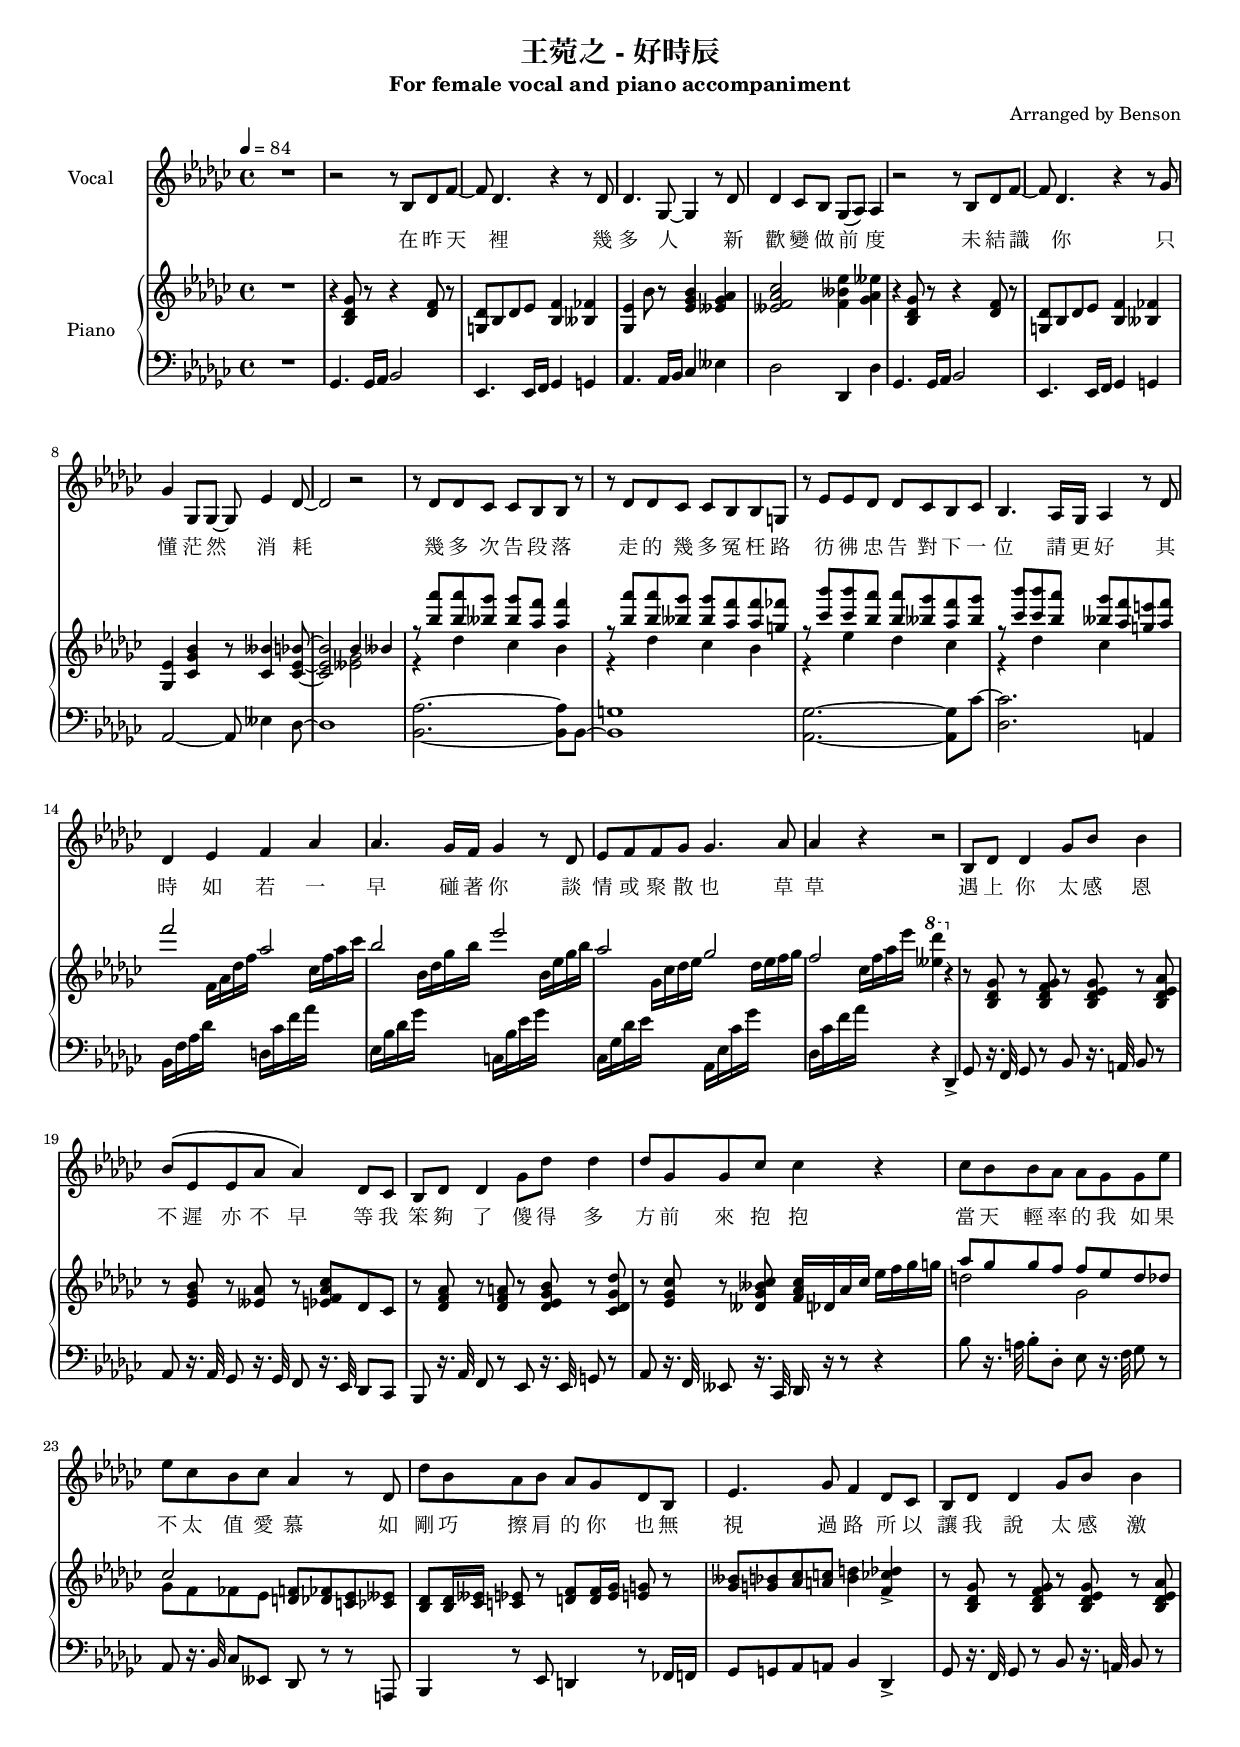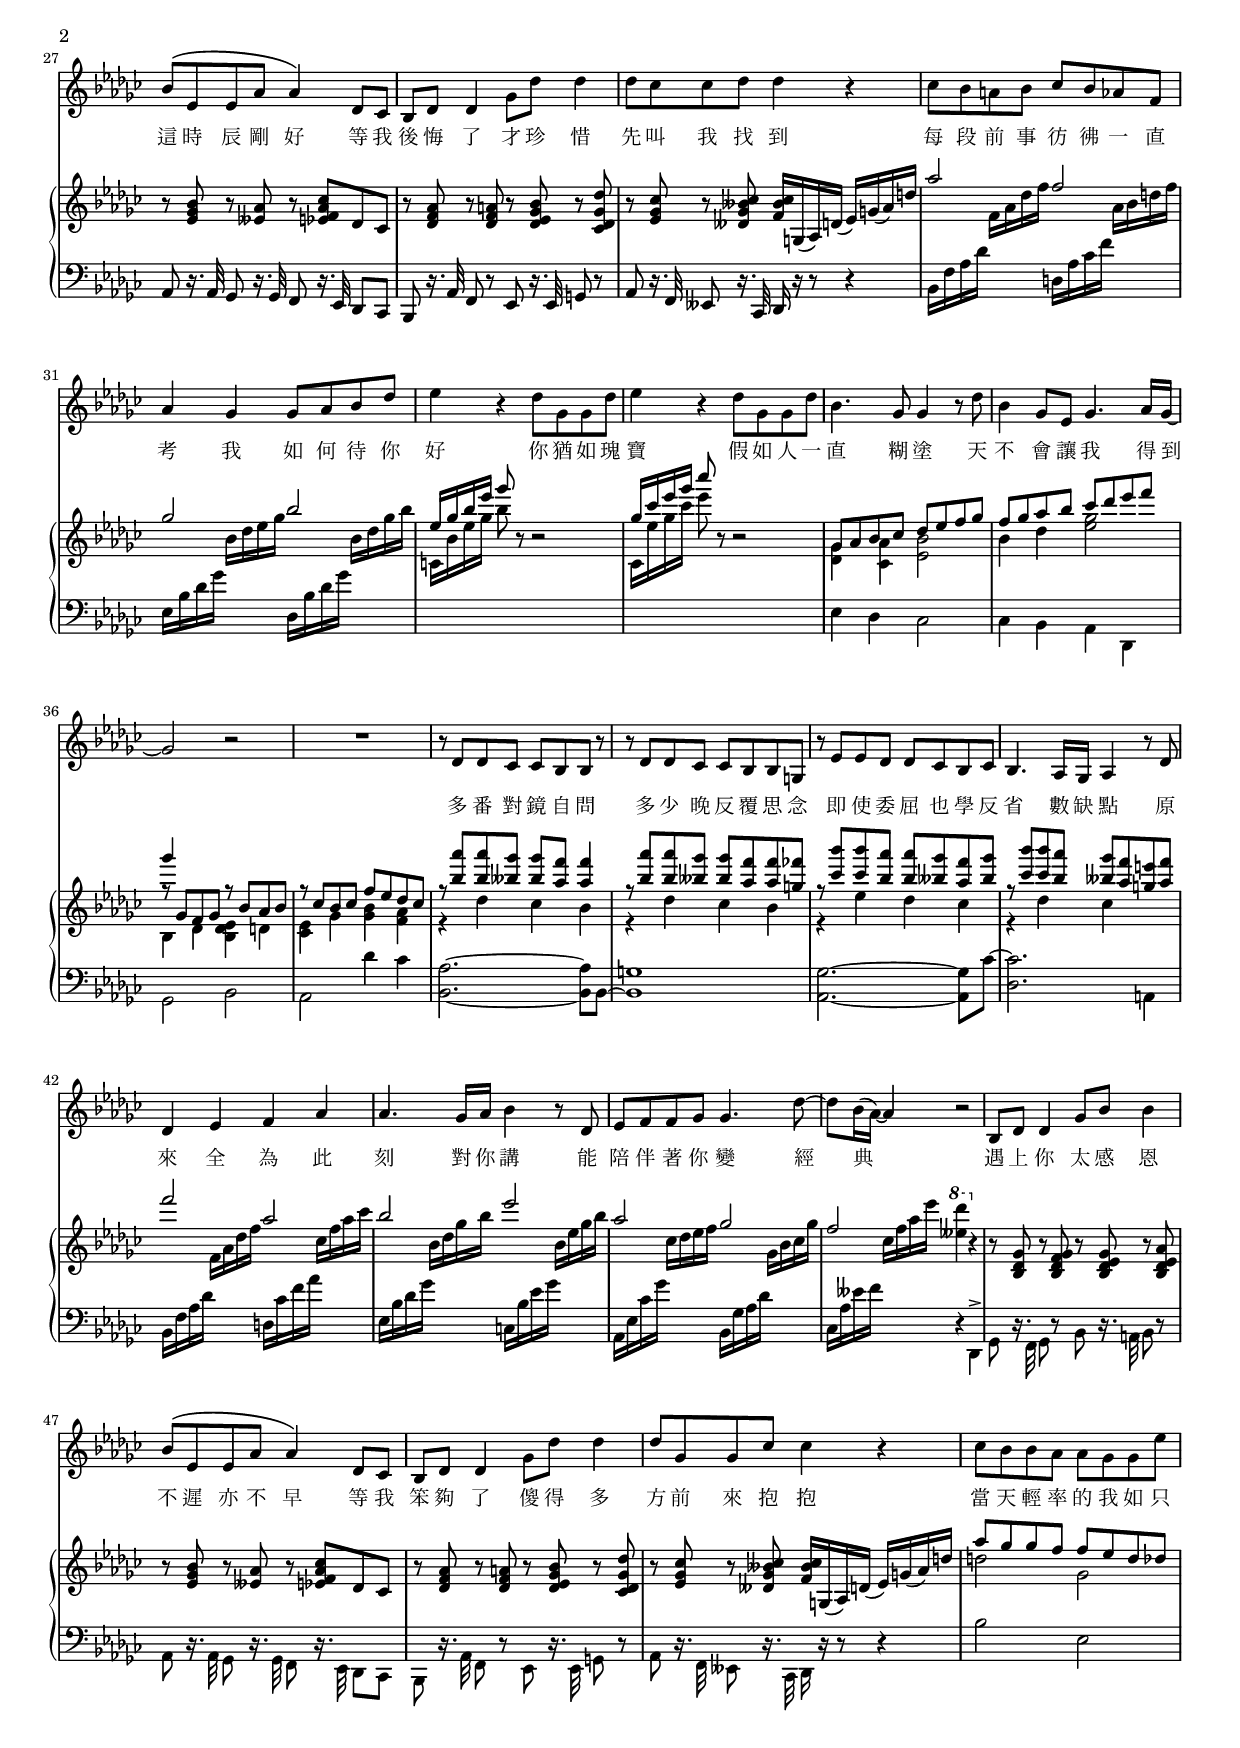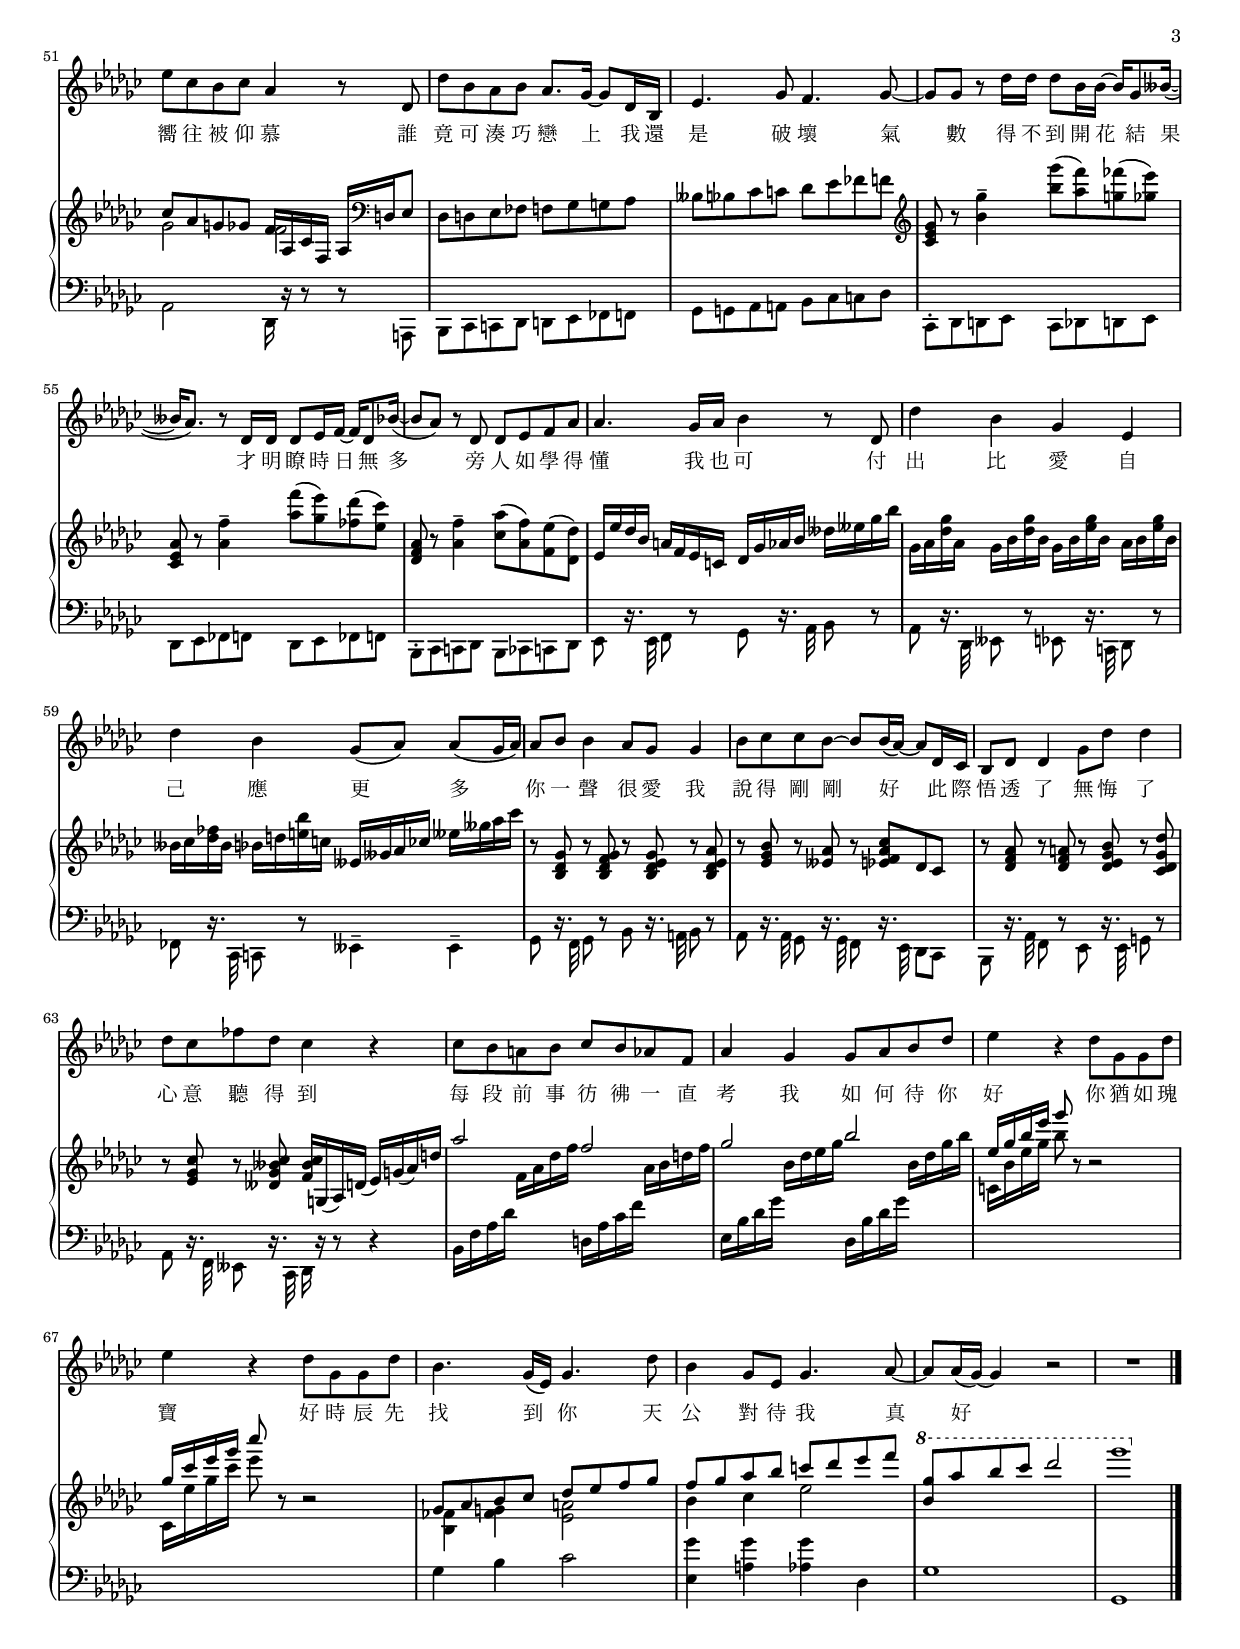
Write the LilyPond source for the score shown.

% ad lib
\version "2.18.2"
\include "articulate.ly"
#(set-global-staff-size 16)
% \tripletFeel 8 {

%%%%%%%%%%%%%%%%%%%%%%%%%%%%%%%%%%%%%%%%%%%%%%%%%%%%%%%%%%%%%%%%%%%%%%%%%%%%%%%%%%%%%%%%%%
%%  http://lsr.di.unimi.it/LSR/Item?id=445

%LSR by Jay Anderson.
%modyfied by Simon Albrecht on March 2014.
%=> http://lilypond.1069038.n5.nabble.com/LSR-445-error-td160662.html

#(define (octave-up m t)
 (let* ((octave (1- t))
      (new-note (ly:music-deep-copy m))
      (new-pitch (ly:make-pitch
        octave
        (ly:pitch-notename (ly:music-property m 'pitch))
        (ly:pitch-alteration (ly:music-property m 'pitch)))))
  (set! (ly:music-property new-note 'pitch) new-pitch)
  new-note))

#(define (octavize-chord elements t)
 (cond ((null? elements) elements)
     ((eq? (ly:music-property (car elements) 'name) 'NoteEvent)
       (cons (car elements)
             (cons (octave-up (car elements) t)
                   (octavize-chord (cdr elements) t))))
     (else (cons (car elements) (octavize-chord (cdr elements ) t)))))

#(define (octavize music t)
 (if (eq? (ly:music-property music 'name) 'EventChord)
       (ly:music-set-property! music 'elements (octavize-chord
(ly:music-property music 'elements) t)))
 music)

makeOctaves = #(define-music-function (parser location arg mus) (integer? ly:music?)
 (music-map (lambda (x) (octavize x arg)) (event-chord-wrap! mus)))
%%%%%%%%%%%%%%%%%%%%%%%%%%%%%%%%%%%%%%%%%%%%%%%%%%%%%%%%%%%%%%%%%%%%%%%%%%%%%%%%%%%%%%%%%%

cr = \change Staff = "right"
cl = \change Staff = "left"
rhMark = \markup { 
  \path #0.1 #'((moveto -1 0)(rlineto 0 -1.5)(rlineto 0.5 0))
}

\header {
  title = "王菀之 - 好時辰"
  subtitle = "For female vocal and piano accompaniment"
  arranger = "Arranged by Benson"
}

melody-intro = \relative c {
  R1
}

melody-verse-one = \relative c' {
  r2 r8 b d fis~ fis d4. r4 r8
  d d4. g,8~ g4 r8
  d'8 d4 c8 b g( a) a4
  r2 r8 b d fis~ fis d4. r4 r8
  g g4 g,8 g~ g e'4 d8~ d2 r2

  r8 d8 d c c b b r
  r8 d8 d c c b b gis
  r8 e' e d d c b c b4. a16 g a4 r8
  d8 d4 e fis a a4. g16 fis g4 r8
  d8 e fis fis g g4. a8 a4 r r2
}

melody-verse-two = \relative c' {
  r8 d8 d c c b b r
  r8 d8 d c c b b gis
  r8 e' e d d c b c b4. a16 g a4 r8
  d8 d4 e fis a a4. g16 a b4 r8
  d,8 e fis fis g g4. d'8~ d b16( a16~) a4 r2
}

melody-chorus-one = \relative c' {
  b8 d d4 g8 b b4
  b8\( e, e a a4\)
  d,8 c b d d4 g8 d' d4
  d8 g, g c c4 r
  c8 b b a a g g e' e c b c a4 r8
  d,8 d' b a b a g d b e4. g8 fis4

  d8 c b8 d d4 g8 b b4
  b8\( e, e a a4\)
  d,8 c b d d4 g8 d' d4
  d8 c c d d4 r
  c8 b ais b c b a fis
  a4 g g8 a b d e4 r4
  d8 g, g d' e4 r
  d8 g, g d' b4. g8 g4 r8
  d' b4 g8 e g4. a16 g~ g2 r2
}

melody-bridge-one = \relative c' {
}

melody-chorus-two = \relative c' {
  b8 d d4 g8 b b4
  b8\( e, e a a4\)
  d,8 c b d d4 g8 d' d4
  d8 g, g c c4 r
  c8 b b a a g g e' e c b c a4 r8
  d,8 d' b a b a8. g16~ g8 d16 b e4. g8 fis4. g8~
  g8 g r
}

melody-chorus-last = \relative c'' {
  a8 b b4 a8 g g4
  b8 c c b~ b b16( a)~ a8
  d,16 c b8 d d4 g8 d' d4
  d8 c f d c4 r
  c8 b ais b c b a fis a4 g g8 a b d e4 r
  d8 g, g d' e4 r
  d8 g, g d' b4. g16( e) g4.
  d'8 b4 g8 e g4. a8~ a8 a16( g)~ g4 r2
}

melody-episode = \relative c'' {
  d16 d d8 b16 b~ b g8 bes16~( bes a8.) r8
  d,16 d d8 e16 fis~ fis d8 b'16~( b8 a8) r8
  d,8 d e fis a a4. g16 a b4 r8
  d,8 d'4 b g e d' b g8( a) a8( g16 a)
}

melody-outro = \relative c {
  R1
}

melody = \relative c' {
  \phrasingSlurUp
	\key ges \major
	\time 4/4
  \tempo 4 = 84
  \transpose g ges {
    \melody-intro
    \melody-verse-one
    \melody-chorus-one
    R1
    \melody-verse-two
    \melody-chorus-two
    \melody-episode
    \melody-chorus-last
    \melody-outro
  }
  \bar "|."
}

upper-intro = \relative c''' {
  R1
}

lower-intro = \relative c' {
  R1
}

upper-verse-one = \relative c' {
  r4 <b d g>8 r r4 <d fis>8 r
  <gis, d'>8 b d e <fis b,>4 <f bes,>
  <e g,>4 b'8 r <e, g b>4 <ees g a>
  <ees fis a c>2 <fis bes e>4 <g a ees'>
  r4 <b, d g>8 r r4 <d fis>8 r
  <gis, d'>8 b d e <fis b,>4 <f bes,>
  <e g,>4 <c g' b>4 r8 <c bes'>4 <c e b'>8~ q2 << { b'4 bes } \\ { <ees, g>2 } >>
}
lower-verse-one = \relative c {
  g4. g16 a b2
  e,4. e16 fis g4 gis
  a4. a16 b c4 ees
  d2 d,4 d'
  g,4. g16 a b2
  e,4. e16 fis g4 gis
  a2~ a8 ees'4 d8~ d1
}
upper-bridge-one = \relative c''' {
  << {
    r8 <b a'> q <bes g'> q <a fis'> q4
    r8 <b a'> q <bes g'> q <a fis'> q <gis f'>
    r8 <c b'> q <b a'> q <bes g'> <a fis'> <bes g'>
    r8 <c b'> q <b a'> <bes g'> <a fis'> <gis eis'> <a fis'>
  } \\ {
    r4 d, c b
    r4 d c b
    r4 e d c
    r4 d c
  } >>
  \stemUp fis'2 a, b e a, g fis2 \stemNeutral \ottava #1 <ees' d'>4 \ottava #0 r

}
lower-bridge-one = \relative c {
  <b a'>2.~ q8 b~
  <b gis'>1
  <a g'>2.~ q8 c'8~ <d, c'>2. ais4
  b16 fis' a d \cr fis a d fis \cl
  dis,,16 c' fis a \cr c fis a c \cl
  e,,,16 b' d g \cr b d g b \cl
  cis,,,16 b' e g \cr b e g b \cl
  c,,, g' d' e \cr g c d e \cl
  a,,, e' c' g' \cr d' e fis g \cl
  d,, c' fis a \cr c fis a e' \cl
  r4 d,,,,4->
}


upper-verse-two = \relative c''' {
  << {
    r8 <b a'> q <bes g'> q <a fis'> q4
    r8 <b a'> q <bes g'> q <a fis'> q <gis f'>
    r8 <c b'> q <b a'> q <bes g'> <a fis'> <bes g'>
    r8 <c b'> q <b a'> <bes g'> <a fis'> <gis eis'> <a fis'>
  } \\ {
    r4 d, c b
    r4 d c b
    r4 e d c
    r4 d c
  } >>
  \stemUp fis'2 a, b e a, g fis2 \stemNeutral \ottava #1 <ees' d'>4 \ottava #0 r
}

lower-verse-two = \relative c {
  <b a'>2.~ q8 b~
  <b gis'>1
  <a g'>2.~ q8 c'8~ <d, c'>2. ais4
  b16 fis' a d \cr fis a d fis \cl
  dis,,16 c' fis a \cr c fis a c \cl
  e,,,16 b' d g \cr b d g b \cl
  cis,,,16 b' e g \cr b e g b \cl
  a,,, e' c' g' \cr c d e fis \cl
  b,,, g' a d \cr g b c g' \cl
  c,,, a' ees' fis \cr c' fis a e' \cl
  r4 d,,,,4->
}

upper-chorus-one = \relative c' {
  r8 <b d g> r <b d fis g>
  r8 <b d e g> r <b d e a>
  r8 <e g b> r <ees a>
  r8 <e fis a c> d c
  r8 <d fis a> r <d fis ais>
  r8 <d e g b> r <c d g d'>
  r8 <e g c> r <des g bes c>
  <fis a c>16 % gis,( a) dis( e) gis( a) dis
  d16 a' c e fis g gis
  << {
    a8 g g fis fis e dis d c2
  } \\ {
    dis2 g, g8 fis f e
  } >>
  <dis fis>8 <d f> <cis e> <c ees>
  % ees16 ais, b fis g \clef bass dis e8
  <b d>8 q16 <c ees> <cis e>8 r % <d f>
  <dis fis> q16 <e g> <eis gis>8 r % <fis a>
  <g bes> <gis b> <a c> <ais cis>
  % b8 c cis d dis e f fis g gis a ais
  % d8 dis e f fis g gis a bes b c cis
  <b dis>4 <fis c' d>->

  \clef treble
  r8 <b, d g> r <b d fis g>
  r8 <b d e g> r <b d e a>
  r8 <e g b> r <ees a>
  r8 <e fis a c> d c
  r8 <d fis a> r <d fis ais>
  r8 <d e g b> r <c d g d'>
  r8 <e g c> r <des g bes c>
  <fis bes c>16 gis,( a) dis( e) gis( a) dis

  \stemUp
  a'2 fis g b
  e,16 g b e g8 s s2
  g,16 c e g c8 s s2
  << {
    g,,8 a b c d e fis g
    fis g a b c d e fis
    g4
  } \\ {
    <d,, g>4 <c a'> <e b'>2
    b'4 d4 <e g>2

    b,4 d <b d e> dis
    <c e>4 g' <g b> <fis a>
  } \\ {
    s1 s1
    f'8\rest g, fis g r8 b a b
    r8 c b c fis e d c
  } >>
}

lower-chorus-one = \relative c {
  g8 r16. fis32 g8 r
  b8 r16. ais32 b8 r
  a8 r16. a32 g8 r16. g32
  fis8 r16. e32 d8 c
  b8 r16. a'32 fis8 r
  e8 r16. e32 gis8 r
  a8 r16. fis32 ees8 r16. c32
  d16 r16 r8 r4
  b''8 r16. ais32
  b8-. d,-.
  e8 r16. fis32 g8 r
  a,8 r16. b32 c8 ees, d8 r8 r8
  ais
  b4 r8 e dis4 r8 f16 fis g8 gis a ais % fis' ais
  % b8 c cis d dis e f fis g gis a ais
  b4 d,->

  g8 r16. fis32 g8 r
  b8 r16. ais32 b8 r
  a8 r16. a32 g8 r16. g32
  fis8 r16. e32 d8 c
  b8 r16. a'32 fis8 r
  e8 r16. e32 gis8 r
  a8 r16. fis32 ees8 r16. c32
  d16 r16 r8 r4

  b'16 fis' a d \cr fis a d fis \cl
  dis,, a' c fis \cr a b dis fis \cl
  e,, b' d g \cr b d e g \cl
  d,, b' d g \cr b d g b
  \stemDown
  cis,,16 b' e g b8 r r2
  c,,16 e' g c e8 r r2
  \cl
  e,,,4 d c2
  c4 b a d,
  g2 b a d'4 c
}

upper-chorus-two = \relative c' {
  r8 <b d g> r <b d fis g>
  r8 <b d e g> r <b d e a>
  r8 <e g b> r <ees a>
  r8 <e fis a c> d c
  r8 <d fis a> r <d fis ais>
  r8 <d e g b> r <c d g d'>
  r8 <e g c> r <des g bes c>
  <fis bes c>16 gis,( a) dis( e) gis( a) dis
  << {
    a'8 g g fis fis e dis d c a gis g
    fis16
    a, c fis, a \clef bass dis, e8
  } \\ {
    dis''2 g, g fis
  } >>
  d,8 dis e f fis g gis a bes b c cis d e f fis
}

lower-chorus-two = \relative c {
  g8 r16. fis32 g8 r
  b8 r16. ais32 b8 r
  a8 r16. a32 g8 r16. g32
  fis8 r16. e32 d8 c
  b8 r16. a'32 fis8 r
  e8 r16. e32 gis8 r
  a8 r16. fis32 ees8 r16. c32
  d16 r16 r8 r4
  b''2 e, a, d,16 r16 r8 r8
  ais
  b8 c cis d dis e f fis g gis a ais b c cis d
}

upper-episode = \relative c' {
  \clef treble
  <c e g>8 r <b' g'>4-- <b' g'>8( <a fis'>) <gis f'>( <g e'>)
  <c,, e a>8 r <a' fis'>4-- <a' fis'>8( <g e'>) <f d'>( <e c'>)
  <d, fis a>8 r <a' fis'>4-- <c a'>8( <a fis'>) <fis e'>( <d d'>)
  e16 e' d b ais fis e cis
  d g a b des ees g b
  g, a <d g> a g b <d g> b
  g b <e g> b a b <e g> b
  bes c <d f> bes b dis <eis b'> cis
  ees, ges a c ees ges a c
}

lower-episode = \relative c, {
  c8-. d dis e c d dis e
  d e f fis d e f fis
  b,8-. c cis d b c cis d
  e8 r16. e32 fis8 r
  g8 r16. a32 b8 r

  a8 r16. d,32 ees8 r
  e8 r16. cis32 d8 r
  f8 r16. c32 cis8 r
  ees4-- ees--
}

upper-chorus-last = \relative c' {
  r8 <b d g> r <b d fis g>
  r8 <b d e g> r <b d e a>
  r8 <e g b> r <ees a>
  r8 <e fis a c> d c
  r8 <d fis a> r <d fis ais>
  r8 <d e g b> r <c d g d'>
  r8 <e g c> r <des g bes c>
  <fis bes c>16 gis,( a) dis( e) gis( a) dis

  \stemUp
  a'2 fis g b
  e,16 g b e g8 s s2
  g,16 c e g c8 s s2
  << {
    g,,8 a b c d e fis g
    fis g a b cis d e fis
  } \\ {
    <b,,, f'>4 <f' gis> <e ais>2
    b'4 c e2
  } >>
  \ottava #1
  <g' b,>8 a b c d2 g1
  \ottava #0
}

lower-chorus-last = \relative c {
  g8 r16. fis32 g8 r
  b8 r16. ais32 b8 r
  a8 r16. a32 g8 r16. g32
  fis8 r16. e32 d8 c
  b8 r16. a'32 fis8 r
  e8 r16. e32 gis8 r
  a8 r16. fis32 ees8 r16. c32
  d16 r16 r8 r4

  b'16 fis' a d \cr fis a d fis \cl
  dis,, a' c fis \cr a b dis fis \cl
  e,, b' d g \cr b d e g \cl
  d,, b' d g \cr b d g b
  \stemDown
  cis,,16 b' e g b8 r r2
  c,,16 e' g c e8 r r2
  \cl
  g,,,4 b c2
  <e, g'>4 <ais g'> <a g'> d, g1
  g,1
}

upper-outro = \relative c''' {
}

lower-outro = \relative c {
}

upper = \relative c' {
  \clef treble
  \tempo 4 = 84
  \time 4/4
  \key ges \major
  \transpose g ges {
    \upper-intro
    \upper-verse-one
    \upper-bridge-one
    \upper-chorus-one
    \upper-verse-two
    \upper-chorus-two
    \upper-episode
    \upper-chorus-last
    \upper-outro
  }
  \bar "|."
}

lower = \relative c {
  \clef bass
  \time 4/4
  \key ges \major
  \transpose g ges {
    \lower-intro
    \lower-verse-one
    \lower-bridge-one
    \lower-chorus-one
    \lower-verse-two
    \lower-chorus-two
    \lower-episode
    \lower-chorus-last
    \lower-outro
  }
  \bar "|."
}

pedals = {
  % verse one
  s2..
}

dynamics = {
}

lyricsmain = \lyricmode {
  在 昨 天 裡 幾 多 人 新 歡 變 做 前 度
  未 結 識 你 只 懂 茫 然 消 耗

  幾 多 次 告 段 落 走 的 幾 多 冤 枉 路
  彷 彿 忠 告 對 下 一 位 請 更 好
  其 時 如 若 一 早 碰 著 你
  談 情 或 聚 散 也 草 草

  遇 上 你 太 感 恩 不 遲 亦 不 早
  等 我 笨 夠 了 傻 得 多 方 前 來 抱 抱
  當 天 輕 率 的 我 如 果 不 太 值 愛 慕
  如 剛 巧 擦 肩 的 你 也 無 視 過 路

  所 以 讓 我 說 太 感 激 這 時 辰 剛 好
  等 我 後 悔 了 才 珍 惜 先 叫 我 找 到
  每 段 前 事 彷 彿 一 直 考 我
  如 何 待 你 好 你 猶 如 瑰 寶
  假 如 人 一 直 糊 塗
  天 不 會 讓 我 得 到

  多 番 對 鏡 自 問 多 少 晚 反 覆 思 念
  即 使 委 屈 也 學 反 省 數 缺 點
  原 來 全 為 此 刻 對 你 講
  能 陪 伴 著 你 變 經 典

  遇 上 你 太 感 恩 不 遲 亦 不 早
  等 我 笨 夠 了 傻 得 多 方 前 來 抱 抱
  當 天 輕 率 的 我 如 只 嚮 往 被 仰 慕
  誰 竟 可 湊 巧 戀 上 我 還 是 破 壞 氣 數

  得 不 到 開 花 結 果 才 明 瞭 時 日 無 多
  旁 人 如 學 得 懂 我 也 可
  付 出 比 愛 自 己 應 更 多

  你 一 聲 很 愛 我 說 得 剛 剛 好
  此 際 悟 透 了 無 悔 了 心 意 聽 得 到

  每 段 前 事 彷 彿 一 直 考 我
  如 何 待 你 好 你 猶 如 瑰 寶
  好 時 辰 先 找 到 你
  天 公 對 待 我 真 好
}

\paper {
  page-breaking = #ly:page-turn-breaking
}
\score {
  <<
    \new Staff = "melodystaff" <<
      \set Staff.instrumentName = #"Vocal"
      \new Voice = "melody" {
        \melody
      }
      \context Lyrics = "lyrics" { \lyricsto "melody" { \lyricsmain } }
    >>
    \new PianoStaff <<
      \set PianoStaff.instrumentName = #"Piano"
      \new Staff = "right" {
        \upper
        % \articulate << \upper \pedals >>
      }
      \new Dynamics = "Dynamics_pf" \dynamics
      \new Staff = "left" {
        \lower
        % \articulate << \lower \pedals >>
      }
    >>
  >>
  \layout {
    \context {
      % add the RemoveEmptyStaffContext that erases rest-only staves
      \Staff \RemoveEmptyStaves
    }
    \context {
      % add the RemoveEmptyStaffContext that erases rest-only staves
      % \Dynamics \RemoveEmptyStaves
    }
    \context {
      \Score
      % Remove all-rest staves also in the first system
      \override VerticalAxisGroup.remove-first = ##t
      % If only one non-empty staff in a system exists, still print the starting bar
      \override SystemStartBar.collapse-height = #1
    }
    \context {
      \ChordNames
      \override ChordName #'font-size = #-3
    }
  }
}

\score {
  <<
    \new Staff = "melodystaff" <<
      \set Staff.midiInstrument = #"electric guitar (clean)"
      \set Staff.instrumentName = #"Vocal"
      \set Staff.midiMinimumVolume = #0.6
      \set Staff.midiMaximumVolume = #0.7
      \new Voice = "melody" {
        \melody
      }
      \context Lyrics = "lyrics" { \lyricsto "melody" { \lyricsmain } }
    >>
    \new PianoStaff <<
      \set PianoStaff.instrumentName = #"Piano"
      \new Staff = "right" {
        \set Staff.midiInstrument = #"acoustic grand"
        \set Staff.midiMinimumVolume = #0.6
        \set Staff.midiMaximumVolume = #0.7
        % \upper
        \articulate << \upper \pedals >>
      }
      \new Dynamics = "Dynamics_pf" \dynamics
      \new Staff = "left" {
        \set Staff.midiInstrument = #"acoustic grand"
        \set Staff.midiMinimumVolume = #0.6
        \set Staff.midiMaximumVolume = #0.7
        % \lower
        \articulate << \lower \pedals >>
      }
    >>
  >>
  \midi {
    \context {
      \ChordNameVoice \remove Note_performer
    }
  }
}

\book {
\bookOutputSuffix "no-vocal"
\score {
  <<
    \new PianoStaff <<
      \set PianoStaff.instrumentName = #"Piano"
      \new Staff = "right" {
        \set Staff.midiInstrument = #"acoustic grand"
        \set Staff.midiMinimumVolume = #0.3
        \set Staff.midiMaximumVolume = #0.7
        \articulate << \upper \pedals >>
      }
      \new Dynamics = "Dynamics_pf" \dynamics
      \new Staff = "left" {
        \set Staff.midiInstrument = #"acoustic grand"
        \set Staff.midiMinimumVolume = #0.3
        \set Staff.midiMaximumVolume = #0.7
        \articulate << \lower \pedals >>
      }
    >>
  >>
  \midi {
    \context {
      \ChordNameVoice \remove Note_performer
    }
  }
}
}
